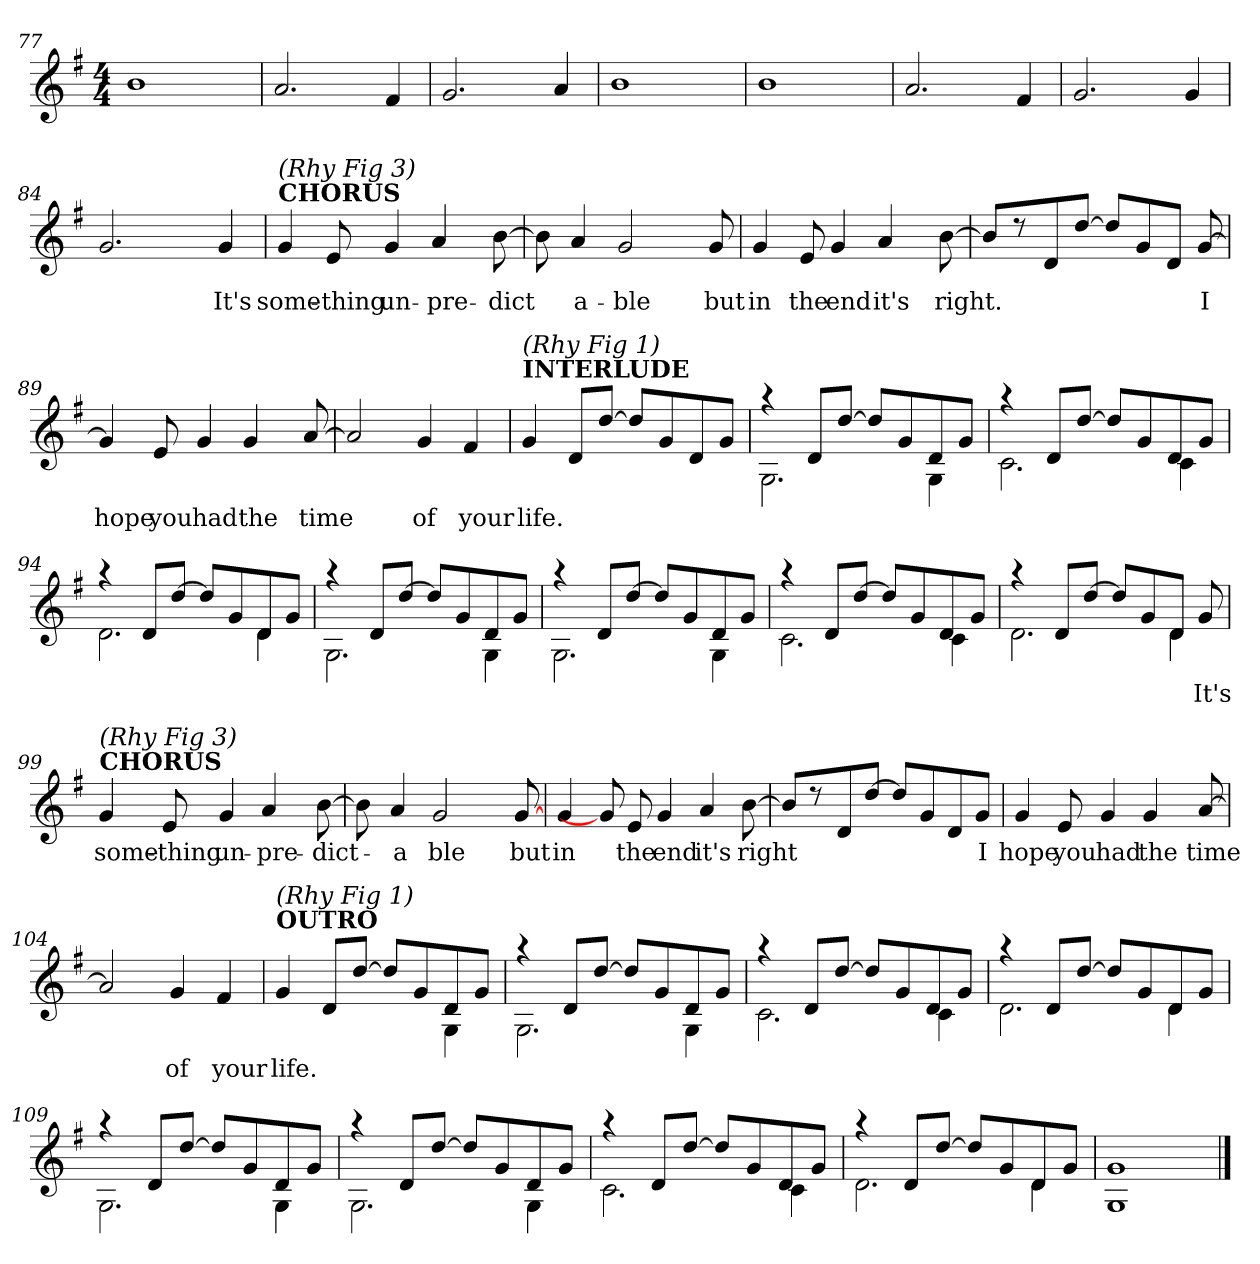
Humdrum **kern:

**kern	**text
*part1	*part1
*staff1	*staff1
!!LO:LB:g=z
*clefG2	*
*k[f#]	*
*G:	*
*M4/4	*
=77	=77
*^	*
1b	2e/yy	.
.	2e/yy	.
=78	=78	=78
2.a/	2d/yy	.
.	2d/yy	.
4f#/	.	.
=79	=79	=79
2.g/	2c/yy	.
.	2c/yy	.
4a/	.	.
=80	=80	=80
1b	2G/yy	.
.	2G/yy	.
!!LO:LB:g=z	!!
=81	=81	=81
1b	2e/yy	.
.	2e/yy	.
=82	=82	=82
2.a/	2d/yy	.
.	2d/yy	.
4f#/	.	.
=83	=83	=83
2.g/	2c/yy	.
.	2c/yy	.
4g/	.	.
=84	=84	=84
2.g/	2G/yy	.
.	2G/yy	.
!	!	!LO:LY:b
4g/	.	It's
!!LO:LB:g=z	!!
=85	=85	=85
!LO:TX:a:B:t=CHORUS	!	!
!LO:TX:a:i:t=(Rhy Fig 3)	!	!
!	!	!LO:LY:b
4g/	2.e/yy	some-
!	!	!LO:LY:b
8e/	.	-thing
!	!	!LO:LY:b
4g/	.	un-
!	!	!LO:LY:b
4a/	.	-pre-
.	4e/yy	.
!	!	!LO:LY:b
[<8b\	.	-dict
=86	=86	=86
8b\]	2.g/yy	.
!	!	!LO:LY:b
4a/	.	a-
!	!	!LO:LY:b
2g/	.	-ble
.	4g/yy	.
!	!	!LO:LY:b
8g/	.	but
=87	=87	=87
!	!	!LO:LY:b
4g/	2.e/yy	in
!	!	!LO:LY:b
8e/	.	the
!	!	!LO:LY:b
4g/	.	end
!	!	!LO:LY:b
4a/	.	it's
.	4e/yy	.
!	!	!LO:LY:b
[<8b\	.	right.
=88	=88	=88
8b/L]	2.g/yy	.
8r	.	.
8d!/	.	.
[<8dd!/J	.	.
8dd!/L]	.	.
8g!/	.	.
8d!/J	4g/yy	.
!	!	!LO:LY:b
[8g/	.	I
!!LO:LB:g=z	!!
=89	=89	=89
!	!	!LO:LY:b
4g/]	2.e/yy	hope
!	!	!LO:LY:b
8e/	.	you
!	!	!LO:LY:b
4g/	.	had
!	!	!LO:LY:b
4g/	.	the
.	4e/yy	.
!	!	!LO:LY:b
[>8a/	.	time
=90	=90	=90
2a/]	2.d/yy	.
!	!	!LO:LY:b
4g/	.	of
!	!	!LO:LY:b
4f#/	4d/yy	your
=91	=91	=91
!LO:TX:a:B:t=INTERLUDE	!	!
!LO:TX:a:i:t=(Rhy Fig 1)	!	!
!	!	!LO:LY:b
4g/	2.G/yy	life.
8d!/L	.	.
[<8dd!/J	.	.
8dd!/L]	.	.
8g!/	.	.
8d!/	4G/yy	.
8g!/J	.	.
=92	=92	=92
4raa	2.G!\	.
8d!/L	.	.
[>8dd!/J	.	.
8dd!/L]	.	.
8g!/	.	.
8d!/	4G!\	.
8g!/J	.	.
!!LO:LB:g=z	!!
=93	=93	=93
4raa	2.c!\	.
8d!/L	.	.
[<8dd!/J	.	.
8dd!/L]	.	.
8g!/	.	.
8d!/	4c!\	.
8g!/J	.	.
=94	=94	=94
4raa	2.d!\	.
8d!/L	.	.
[<8dd!/J	.	.
8dd!/L]	.	.
8g!/	.	.
8d!/	4d!\	.
8g!/J	.	.
=95	=95	=95
4raa	2.G!\	.
8d!/L	.	.
[>8dd!/J	.	.
8dd!/L]	.	.
8g!/	.	.
8d!/	4G!\	.
8g!/J	.	.
=96	=96	=96
4raa	2.G!\	.
8d!/L	.	.
[>8dd!/J	.	.
8dd!/L]	.	.
8g!/	.	.
8d!/	4G!\	.
8g!/J	.	.
!!LO:LB:g=z	!!
=97	=97	=97
4raa	2.c!\	.
8d!/L	.	.
[>8dd!/J	.	.
8dd!/L]	.	.
8g!/	.	.
8d!/	4c!\	.
8g!/J	.	.
=98	=98	=98
4raa	2.d!\	.
8d!/L	.	.
[<8dd!/J	.	.
8dd!/L]	.	.
8g!/	.	.
8d!/J	4d!\	.
!	!	!LO:LY:b
8g/	.	It's
=99	=99	=99
!LO:TX:a:B:t=CHORUS	!	!
!LO:TX:a:i:t=(Rhy Fig 3)	!	!
!	!	!LO:LY:b
4g/	2.e/yy	some-
!	!	!LO:LY:b
8e/	.	-thing
!	!	!LO:LY:b
4g/	.	un-
!	!	!LO:LY:b
4a/	.	-pre-
.	4e/yy	.
!	!	!LO:LY:b
[>8b\	.	-dict-
=100	=100	=100
8b\]	2.g/yy	.
!	!	!LO:LY:b
4a/	.	-a
!	!	!LO:LY:b
2g/	.	ble
.	4g/yy	.
!	!	!LO:LY:b
[8g/	.	but
!!LO:LB:g=z	!!
=101	=101	=101
!	!	!LO:LY:b
4g/	2.e/yy	in
8g/]	.	.
!	!	!LO:LY:b
8e/	.	the
!	!	!LO:LY:b
4g/	.	end
!	!	!LO:LY:b
4a/	4e/yy	it's
!	!	!LO:LY:b
[<8b\	8ryy	right
=102	=102	=102
8b/L]	2.g/yy	.
8r	.	.
8d/	.	.
[<8dd/J	.	.
8dd/L]	.	.
8g/	.	.
8d/	4g/yy	.
!	!	!LO:LY:b
8g/J	.	I
=103	=103	=103
!	!	!LO:LY:b
4g/	2.e/yy	hope
!	!	!LO:LY:b
8e/	.	you
!	!	!LO:LY:b
4g/	.	had
!	!	!LO:LY:b
4g/	.	the
.	4e/yy	.
!	!	!LO:LY:b
[>8a/	.	time
=104	=104	=104
2a/]	2.d/yy	.
!	!	!LO:LY:b
4g/	.	of
!	!	!LO:LY:b
4f#/	4d/yy	your
!!LO:LB:g=z	!!
=105	=105	=105
!LO:TX:a:B:t=OUTRO	!	!
!LO:TX:a:i:t=(Rhy Fig 1)	!	!
!	!	!LO:LY:b
4g/	2.G\yy	life.
8d!/L	.	.
[>8dd!/J	.	.
8dd!/L]	.	.
8g!/	.	.
8d!/	4G!\	.
8g!/J	.	.
=106	=106	=106
4raa	2.G!\	.
8d!/L	.	.
[>8dd!/J	.	.
8dd!/L]	.	.
8g!/	.	.
8d!/	4G!\	.
8g!/J	.	.
=107	=107	=107
4raa	2.c!\	.
8d!/L	.	.
[<8dd!/J	.	.
8dd!/L]	.	.
8g!/	.	.
8d!/	4c!\	.
8g!/J	.	.
=108	=108	=108
4raa	2.d!\	.
8d!/L	.	.
[<8dd!/J	.	.
8dd!/L]	.	.
8g!/	.	.
8d!/	4d!\	.
8g!/J	.	.
!!LO:LB:g=z	!!
=109	=109	=109
4raa	2.G!\	.
8d!/L	.	.
[>8dd!/J	.	.
8dd!/L]	.	.
8g!/	.	.
8d!/	4G!\	.
8g!/J	.	.
=110	=110	=110
4raa	2.G!\	.
8d!/L	.	.
[<8dd!/J	.	.
8dd!/L]	.	.
8g!/	.	.
8d!/	4G!\	.
8g!/J	.	.
=111	=111	=111
4raa	2.c!\	.
8d!/L	.	.
[<8dd!/J	.	.
8dd!/L]	.	.
8g!/	.	.
8d!/	4c!\	.
8g!/J	.	.
=112	=112	=112
4raa	2.d!\	.
8d!/L	.	.
[<8dd!/J	.	.
8dd!/L]	.	.
8g!/	.	.
8d!/	4d!\	.
8g!/J	.	.
=113	=113	=113
1g!	1G!	.
*v	*v	*
==	==
*-	*-
